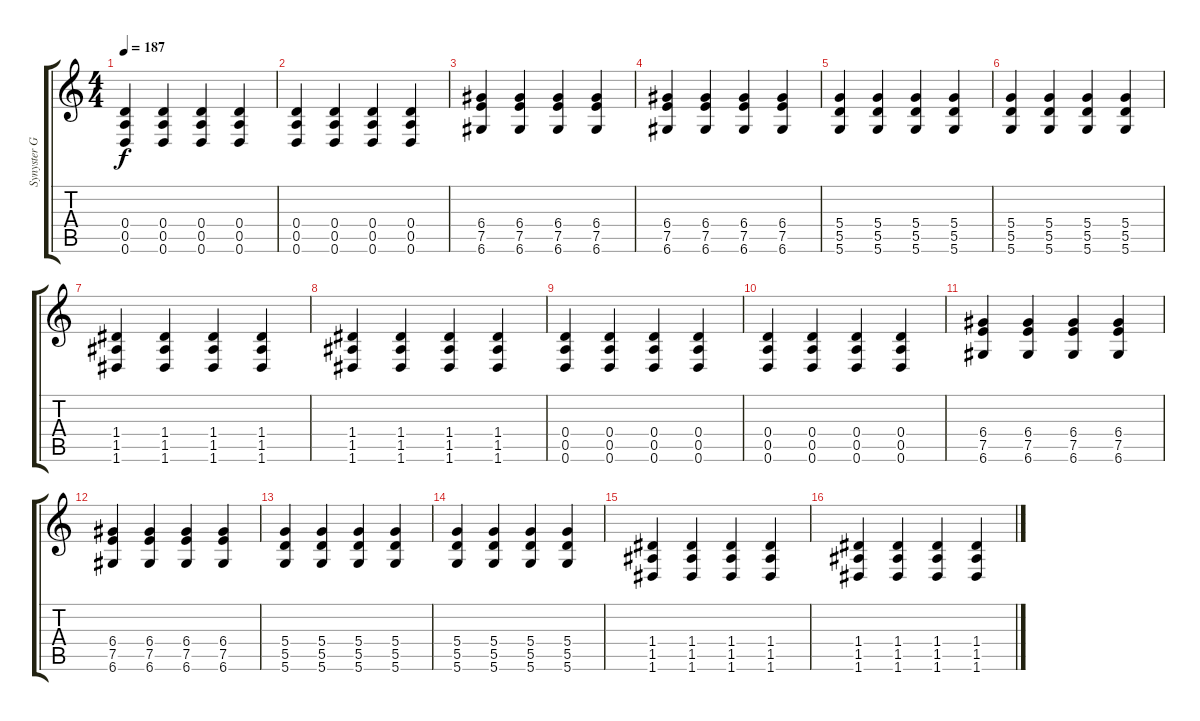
\track ("Synyster Gates (Rhythm)" "Synyster G") {instrument distortionguitar}
\staff {score tabs}
\tuning (E4 B3 G3 D3 A2 D2) {hide}
\ts (4 4)
\tempo 187
\clef g2
\ks c
(0.4 0.5 0.6).4{dy f} (0.4 0.5 0.6).4 (0.4 0.5 0.6).4 (0.4 0.5 0.6).4 |
(0.4 0.5 0.6).4 (0.4 0.5 0.6).4 (0.4 0.5 0.6).4 (0.4 0.5 0.6).4 |
(6.4 7.5 6.6).4 (6.4 7.5 6.6).4 (6.4 7.5 6.6).4 (6.4 7.5 6.6).4 |
(6.4 7.5 6.6).4 (6.4 7.5 6.6).4 (6.4 7.5 6.6).4 (6.4 7.5 6.6).4 |
(5.4 5.5 5.6).4 (5.4 5.5 5.6).4 (5.4 5.5 5.6).4 (5.4 5.5 5.6).4 |
(5.4 5.5 5.6).4 (5.4 5.5 5.6).4 (5.4 5.5 5.6).4 (5.4 5.5 5.6).4 |
(1.4 1.5 1.6).4 (1.4 1.5 1.6).4 (1.4 1.5 1.6).4 (1.4 1.5 1.6).4 |
(1.4 1.5 1.6).4 (1.4 1.5 1.6).4 (1.4 1.5 1.6).4 (1.4 1.5 1.6).4 |
(0.4 0.5 0.6).4 (0.4 0.5 0.6).4 (0.4 0.5 0.6).4 (0.4 0.5 0.6).4 |
(0.4 0.5 0.6).4 (0.4 0.5 0.6).4 (0.4 0.5 0.6).4 (0.4 0.5 0.6).4 |
(6.4 7.5 6.6).4 (6.4 7.5 6.6).4 (6.4 7.5 6.6).4 (6.4 7.5 6.6).4 |
(6.4 7.5 6.6).4 (6.4 7.5 6.6).4 (6.4 7.5 6.6).4 (6.4 7.5 6.6).4 |
(5.4 5.5 5.6).4 (5.4 5.5 5.6).4 (5.4 5.5 5.6).4 (5.4 5.5 5.6).4 |
(5.4 5.5 5.6).4 (5.4 5.5 5.6).4 (5.4 5.5 5.6).4 (5.4 5.5 5.6).4 |
(1.4 1.5 1.6).4 (1.4 1.5 1.6).4 (1.4 1.5 1.6).4 (1.4 1.5 1.6).4 |
(1.4 1.5 1.6).4 (1.4 1.5 1.6).4 (1.4 1.5 1.6).4 (1.4 1.5{ss} 1.6).4
